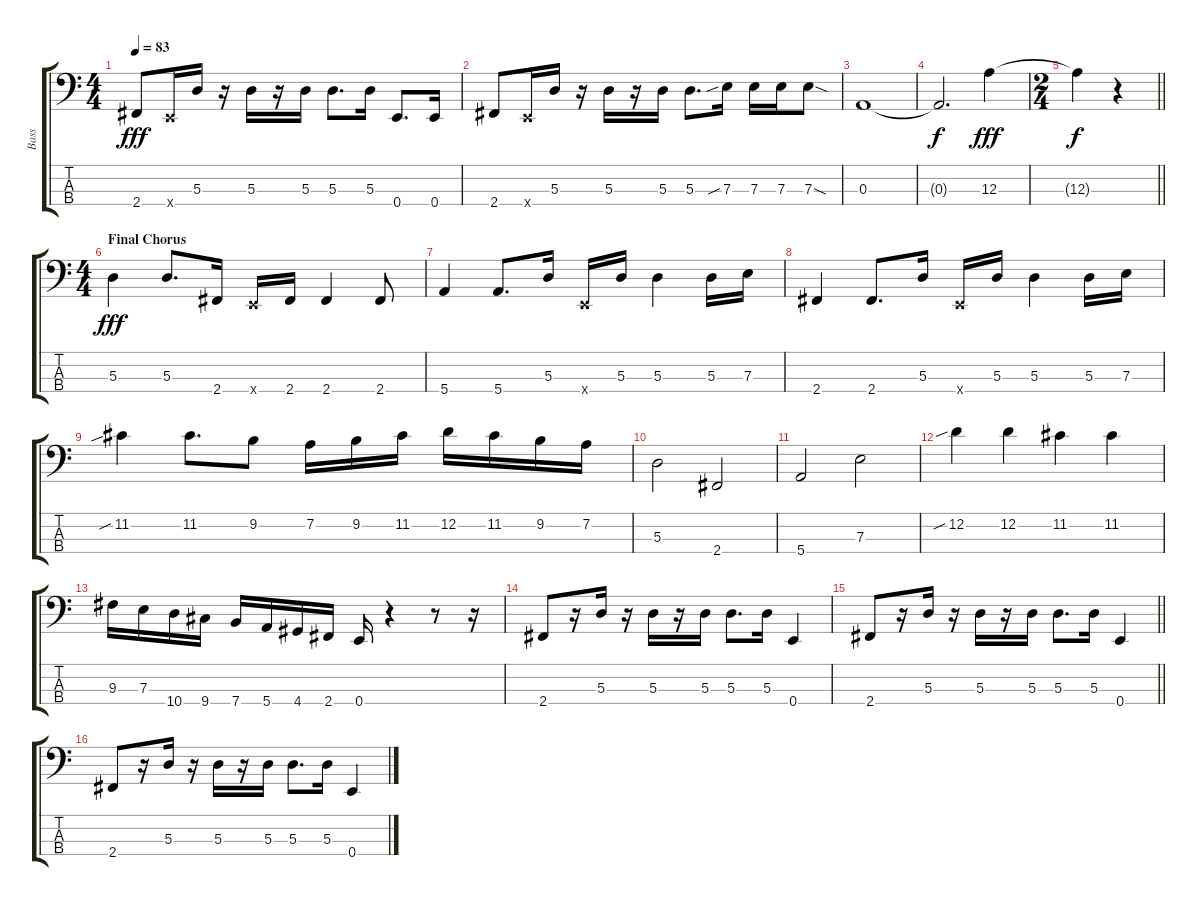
\track ("Bass" "Bass") {instrument fretlessbass}
\staff {score tabs}
\tuning (G2 D2 A1 E1) {hide}
\ts (4 4)
\tempo 83
\clef f4
\ks c
2.4.8{dy fff} 0.4{x}.16 5.3.16 r.16 5.3.16 r.16 5.3.16 5.3.8{d} 5.3.16 0.4.8{d} 0.4.16 |
2.4.8 0.4{x}.16 5.3.16 r.16 5.3.16 r.16 5.3.16 5.3.8{d} 7.3{sib}.16 7.3.16 7.3.16 7.3{sod}.8 |
0.3.1 |
0.3{t}.2{d dy f} 12.3.4{dy fff} |
\ts (2 4)
\barLineRight lightlight
12.3{t}.4{dy f} r.4 |
\ts (4 4)
\section ("" "Final Chorus")
5.3.4{dy fff} 5.3.8{d} 2.4.16 0.4{x}.16 2.4.16 2.4.4 2.4.8 |
5.4.4 5.4.8{d} 5.3.16 0.4{x}.16 5.3.16 5.3.4 5.3.16 7.3.16 |
2.4.4 2.4.8{d} 5.3.16 0.4{x}.16 5.3.16 5.3.4 5.3.16 7.3.16 |
11.2{sib}.4 11.2.8{d} 9.2.8 7.2.16 9.2.16 11.2.16 12.2.16 11.2.16 9.2.16 7.2.16 |
5.3.2 2.4.2 |
5.4.2 7.3.2 |
12.2{sib}.4 12.2.4 11.2.4 11.2.4 |
9.3.16 7.3.16 10.4.16 9.4.16 7.4.16 5.4.16 4.4.16 2.4.16 0.4.16 r.4 r.8 r.16 |
2.4.8 r.16 5.3.16 r.16 5.3.16 r.16 5.3.16 5.3.8{d} 5.3.16 0.4.4 |
\barLineRight lightlight
2.4.8 r.16 5.3.16 r.16 5.3.16 r.16 5.3.16 5.3.8{d} 5.3.16 0.4.4 |
2.4.8 r.16 5.3.16 r.16 5.3.16 r.16 5.3.16 5.3.8{d} 5.3.16 0.4.4
